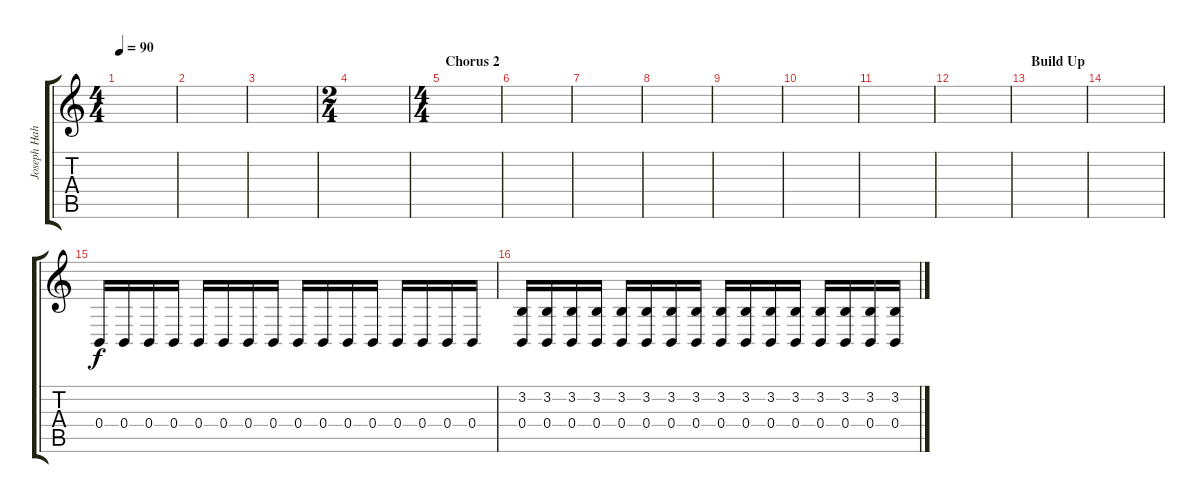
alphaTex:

\track ("Joseph Hahn (Sampler)" "Joseph Hah") {instrument lead5charang}
\staff {score tabs}
\tuning (Db4 Ab3 E3 B2 Gb2 B1) {hide}
\ts (4 4)
\tempo 90
\clef g2
\ks c
|
|
|
\ts (2 4)
|
\ts (4 4)
\section ("" "Chorus 2")
|
|
|
|
|
|
|
|
\section ("" "Build Up")
|
|
0.4.16{volume 11} 0.4.16 0.4.16 0.4.16 0.4.16 0.4.16 0.4.16 0.4.16 0.4.16 0.4.16 0.4.16 0.4.16 0.4.16 0.4.16 0.4.16 0.4.16 |
(3.2 0.4).16 (3.2 0.4).16 (3.2 0.4).16 (3.2 0.4).16 (3.2 0.4).16 (3.2 0.4).16 (3.2 0.4).16 (3.2 0.4).16 (3.2 0.4).16 (3.2 0.4).16 (3.2 0.4).16 (3.2 0.4).16 (3.2 0.4).16 (3.2 0.4).16 (3.2 0.4).16 (3.2 0.4).16
